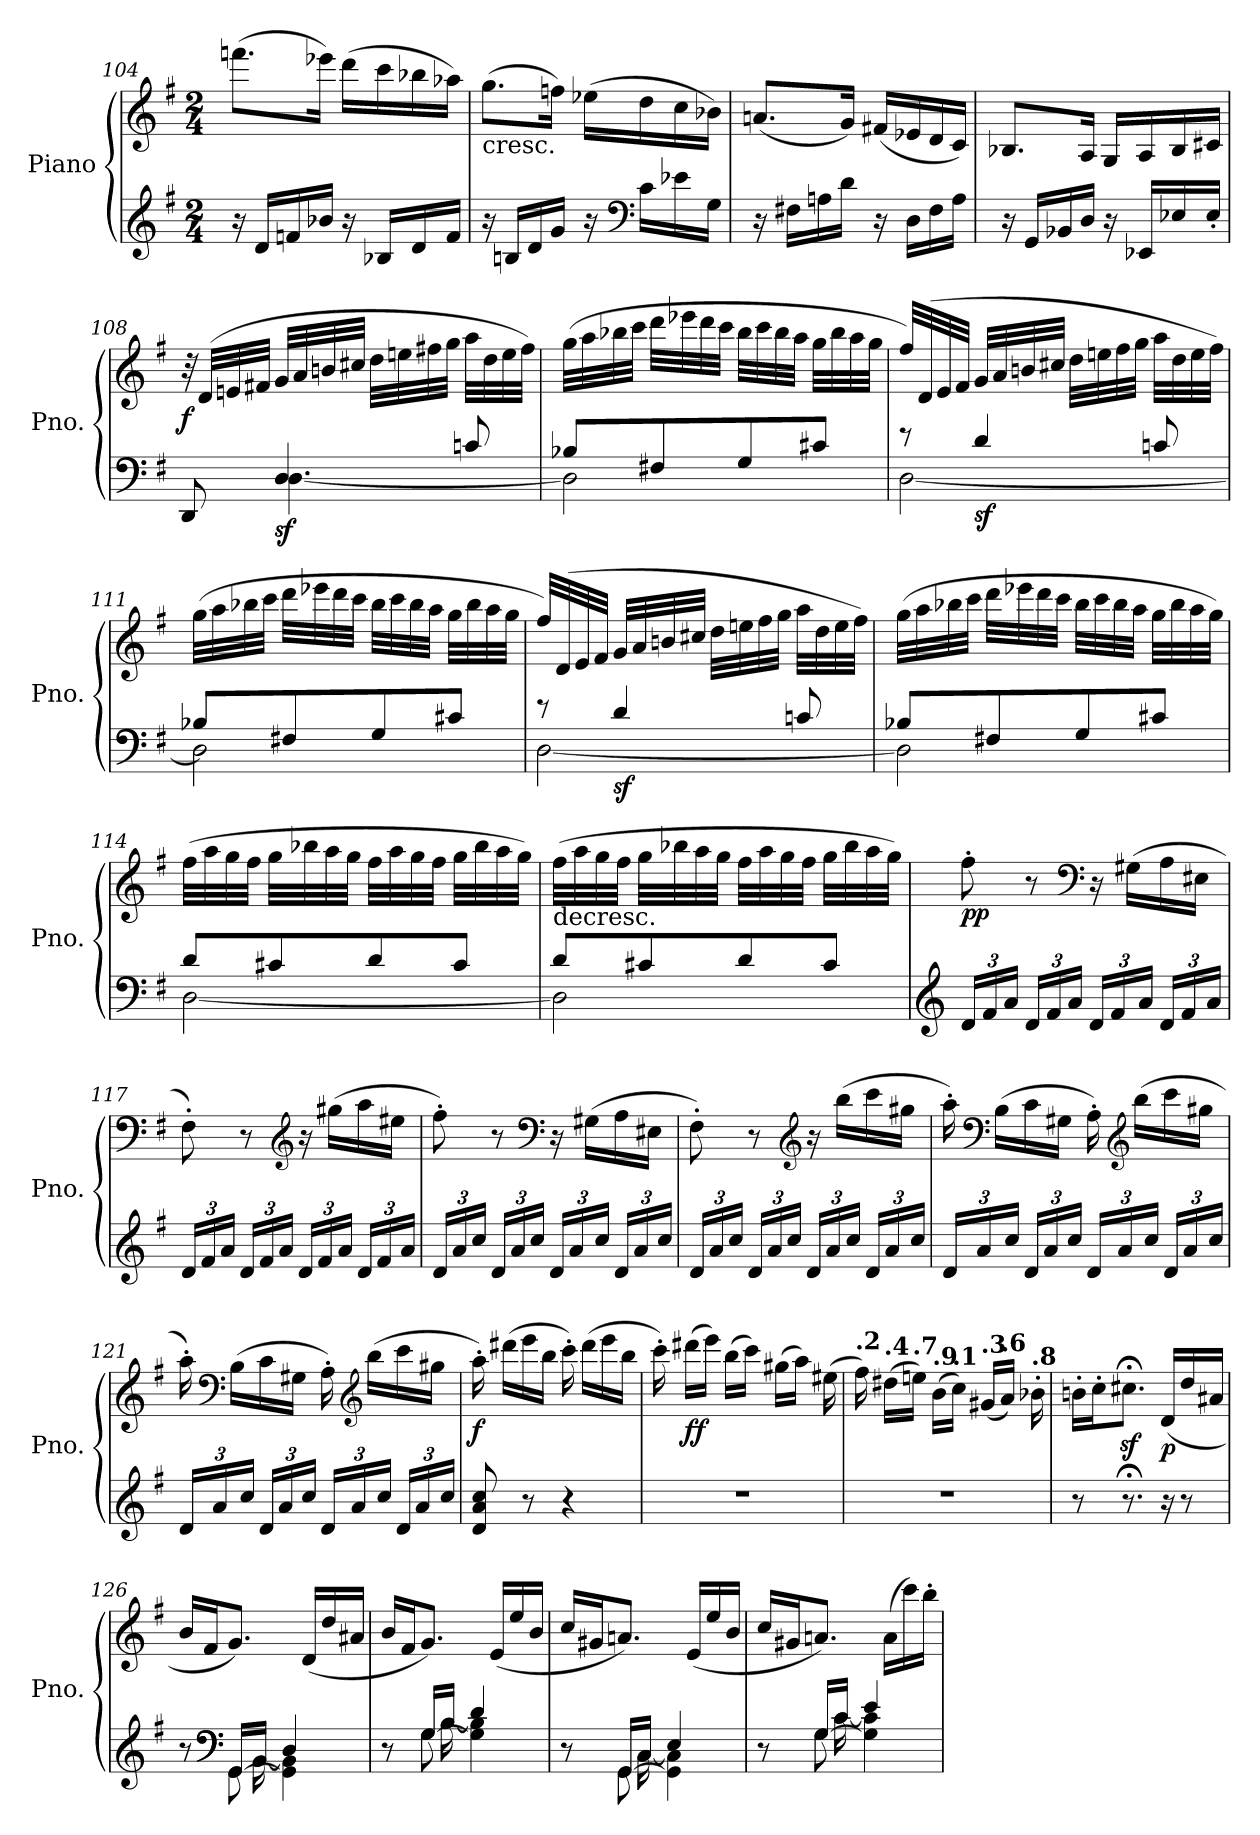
**kern	**kern	**dynam
*part1	*part1	*part1
*staff2	*staff1	*staff1/2
*I"Piano	*	*
*I'Pno.	*	*
*clefG2	*clefG2	*
*k[f#]	*k[f#]	*
*M2/4	*M2/4	*
=104	=104	=104
16r	(>8.fffn\L	.
16d/LL	.	.
16fn/	.	.
16b-X/JJ	16eee-X\Jk)	.
16r	(>16ddd\LL	.
16B-X/LL	16ccc\	.
16d/	16bb-X\	.
16f/JJ	16aa-X\JJ)	.
!!LO:LB:g=z
=105	=105	=105
!	!LO:TX:b:t=cresc.	!
16r	(>8.gg\L	.
16Bn/LL	.	.
16d/	.	.
16g/JJ	16ffn\Jk)	.
16r	(>16ee-X\LL	.
*clefF4	*	*
16c\LL	16dd\	.
16e-X\	16cc\	.
16G\JJ	16b-X\JJ)	.
=106	=106	=106
16r	(<8.an/L	.
16F#X\LL	.	.
16An\	.	.
16d\JJ	16g/Jk)	.
16r	(<16f#X/LL	.
16D\LL	16e-X/	.
16F#\	16d/	.
16A\JJ	16c/JJ)	.
=107	=107	=107
16r	8.B-X/L	.
16GG/LL	.	.
16BB-X/	.	.
16D/JJ	16A/Jk	.
*	*MM92	*
16r	16G/LL	.
*	*MM84	*
16EE-X/LL	16A/	.
*	*MM76	*
16E-X/	16B-/	.
*	*MM68	*
16E-'/JJ	16c#X/JJ	.
=108	=108	=108
*	*MM60	*
*^	*	*
!	!	!	!LO:DY:b
8DD/	8ryy	32r	f
*	*	*MM91	*
.	.	(>32d/LLL	.
.	.	32en/	.
.	.	32f#X/JJJ	.
!	!	!	!LO:DY:b=2
4D/	[4.D\	32g/LLL	sf
.	.	32a/	.
.	.	32bn/	.
.	.	32cc#X/JJJ	.
*	*	*MM88	*
.	.	32dd\LLL	.
.	.	32een\	.
.	.	32ff#X\	.
.	.	32gg\JJJ	.
8cn/	.	32aa\LLL	.
.	.	32dd\	.
.	.	32ee\	.
.	.	32ff#\JJJ)	.
!!LO:LB:g=z
=109	=109	=109	=109
8B-X/L	2D\]	(>32gg\LLL	.
.	.	32aa\	.
.	.	32bb-X\	.
.	.	32ccc\JJJ	.
8F#X/	.	32ddd\LLL	.
.	.	32eee-X\	.
.	.	32ddd\	.
.	.	32ccc\JJJ	.
*	*	*MM91	*
8G/	.	32bb-\LLL	.
.	.	32ccc\	.
.	.	32bb-\	.
.	.	32aa\JJJ	.
8c#X/J	.	32gg\LLL	.
.	.	32bb-\	.
.	.	32aa\	.
.	.	32gg\JJJ	.
=110	=110	=110	=110
8r	[2D\	32ff#/LLL)	.
.	.	(>32d/	.
.	.	32e/	.
.	.	32f#/JJJ	.
!	!	!	!LO:DY:b=2
4d/	.	32g/LLL	sf
.	.	32a/	.
.	.	32bn/	.
.	.	32cc#X/JJJ	.
.	.	32dd\LLL	.
.	.	32een\	.
.	.	32ff#\	.
.	.	32gg\JJJ	.
8cn/	.	32aa\LLL	.
.	.	32dd\	.
.	.	32ee\	.
.	.	32ff#\JJJ)	.
=111	=111	=111	=111
8B-X/L	2D\]	(>32gg\LLL	.
.	.	32aa\	.
.	.	32bb-X\	.
.	.	32ccc\JJJ	.
8F#X/	.	32ddd\LLL	.
.	.	32eee-X\	.
.	.	32ddd\	.
.	.	32ccc\JJJ	.
8G/	.	32bb-\LLL	.
.	.	32ccc\	.
.	.	32bb-\	.
.	.	32aa\JJJ	.
8c#X/J	.	32gg\LLL	.
.	.	32bb-\	.
.	.	32aa\	.
.	.	32gg\JJJ	.
!!LO:LB:g=z
=112	=112	=112	=112
8r	[2D\	32ff#/LLL)	.
.	.	(>32d/	.
.	.	32e/	.
.	.	32f#/JJJ	.
!	!	!	!LO:DY:b=2
4d/	.	32g/LLL	sf
.	.	32a/	.
.	.	32bn/	.
.	.	32cc#X/JJJ	.
.	.	32dd\LLL	.
.	.	32een\	.
.	.	32ff#\	.
.	.	32gg\JJJ	.
8cn/	.	32aa\LLL	.
.	.	32dd\	.
.	.	32ee\	.
.	.	32ff#\JJJ)	.
=113	=113	=113	=113
8B-X/L	2D\]	(>32gg\LLL	.
.	.	32aa\	.
.	.	32bb-X\	.
.	.	32ccc\JJJ	.
8F#X/	.	32ddd\LLL	.
.	.	32eee-X\	.
.	.	32ddd\	.
.	.	32ccc\JJJ	.
8G/	.	32bb-\LLL	.
.	.	32ccc\	.
.	.	32bb-\	.
.	.	32aa\JJJ	.
8c#X/J	.	32gg\LLL	.
.	.	32bb-\	.
.	.	32aa\	.
.	.	32gg\JJJ)	.
=114	=114	=114	=114
8d/L	[2D\	(>32ff#\LLL	.
.	.	32aa\	.
.	.	32gg\	.
.	.	32ff#\JJJ	.
8c#X/	.	32gg\LLL	.
.	.	32bb-X\	.
.	.	32aa\	.
.	.	32gg\JJJ	.
8d/	.	32ff#\LLL	.
.	.	32aa\	.
.	.	32gg\	.
.	.	32ff#\JJJ	.
8c#/J	.	32gg\LLL	.
.	.	32bb-\	.
.	.	32aa\	.
.	.	32gg\JJJ)	.
!!LO:LB:g=z
=115	=115	=115	=115
!	!	!LO:TX:b:t=decresc.	!
8d/L	2D\]	(>32ff#\LLL	.
.	.	32aa\	.
.	.	32gg\	.
.	.	32ff#\JJJ	.
8c#X/	.	32gg\LLL	.
.	.	32bb-X\	.
.	.	32aa\	.
.	.	32gg\JJJ	.
8d/	.	32ff#\LLL	.
.	.	32aa\	.
.	.	32gg\	.
.	.	32ff#\JJJ	.
8c#/J	.	32gg\LLL	.
.	.	32bb-\	.
.	.	32aa\	.
.	.	32gg\JJJ)	.
*v	*v	*	*
=116	=116	=116
*clefG2	*	*
*Xbrackettup	*	*
!	!	!LO:DY:b
24d/LL	8ff#'\	pp
24f#/	.	.
24a/JJ	.	.
24d/LL	8r	.
24f#/	.	.
24a/JJ	.	.
*	*clefF4	*
24d/LL	16r	.
24f#/	.	.
.	(>16G#X\LL	.
24a/JJ	.	.
24d/LL	16A\	.
24f#/	.	.
.	16E#X\JJ	.
24a/JJ	.	.
=117	=117	=117
24d/LL	8F#'\)	.
24f#/	.	.
24a/JJ	.	.
24d/LL	8r	.
24f#/	.	.
24a/JJ	.	.
*	*clefG2	*
24d/LL	16r	.
24f#/	.	.
.	(>16gg#X\LL	.
24a/JJ	.	.
24d/LL	16aa\	.
24f#/	.	.
.	16ee#X\JJ	.
24a/JJ	.	.
!!LO:LB:g=z
=118	=118	=118
24d/LL	8ff#'\)	.
24a/	.	.
24cc/JJ	.	.
24d/LL	8r	.
24a/	.	.
24cc/JJ	.	.
*	*clefF4	*
24d/LL	16r	.
24a/	.	.
.	(>16G#X\LL	.
24cc/JJ	.	.
24d/LL	16A\	.
24a/	.	.
.	16E#X\JJ	.
24cc/JJ	.	.
=119	=119	=119
24d/LL	8F#'\)	.
24a/	.	.
24cc/JJ	.	.
24d/LL	8r	.
24a/	.	.
24cc/JJ	.	.
*	*clefG2	*
24d/LL	16r	.
24a/	.	.
.	(>16bb\LL	.
24cc/JJ	.	.
24d/LL	16ccc\	.
24a/	.	.
.	16gg#X\JJ	.
24cc/JJ	.	.
=120	=120	=120
24d/LL	16aa'\)	.
24a/	.	.
*	*clefF4	*
.	(>16B\LL	.
24cc/JJ	.	.
24d/LL	16c\	.
24a/	.	.
.	16G#X\JJ	.
24cc/JJ	.	.
24d/LL	16A'\)	.
24a/	.	.
*	*clefG2	*
.	(>16bb\LL	.
24cc/JJ	.	.
24d/LL	16ccc\	.
24a/	.	.
.	16gg#X\JJ	.
24cc/JJ	.	.
=121	=121	=121
24d/LL	16aa'\)	.
24a/	.	.
*	*clefF4	*
.	(>16B\LL	.
24cc/JJ	.	.
24d/LL	16c\	.
24a/	.	.
.	16G#X\JJ	.
24cc/JJ	.	.
24d/LL	16A'\)	.
24a/	.	.
*	*clefG2	*
.	(>16bb\LL	.
24cc/JJ	.	.
24d/LL	16ccc\	.
24a/	.	.
.	16gg#X\JJ	.
24cc/JJ	.	.
!!LO:PB:g=z
=122	=122	=122
*	*MM69	*
!	!	!LO:DY:b
8d/ 8a/ 8cc/	16aa'\)	f
.	(>16ddd#X\LL	.
*	*MM79	*
8r	16eee\	.
.	16bb\JJ	.
4r	16ccc'\)	.
.	(>16ddd#\LL	.
.	16eee\	.
.	16bb\JJ	.
=123	=123	=123
*	*MM89	*
2r	16ccc'\)	.
!	!	!LO:DY:b
.	(>16ddd#X\LL	ff
.	16eee\JJ)	.
.	(>16bb\LL	.
.	16ccc\JJ)	.
.	(>16gg#X\LL	.
.	16aa\JJ)	.
*	*MM89	*
.	(>16ee#X\	.
=124	=124	=124
*	*MM85	*
!	!LO:TX:a:B:t=.2	!
2r	16ff#\)	.
*	*MM81	*
!	!LO:TX:a:B:t=.4	!
.	(>16dd#X\LL	.
*	*MM77	*
!	!LO:TX:a:B:t=.7	!
.	16een\JJ)	.
*	*MM73	*
!	!LO:TX:a:B:t=.9	!
.	(>16b\LL	.
*	*MM70	*
!	!LO:TX:a:B:t=.1	!
.	16cc\JJ)	.
*	*MM66	*
!	!LO:TX:a:B:t=.3	!
.	(<16g#X/LL	.
*	*MM62	*
!	!LO:TX:a:B:t=.6	!
.	16a/JJ)	.
*	*MM58	*
!	!LO:TX:a:B:t=.8	!
.	16b-X'\	.
=125	=125	=125
*	*MM55	*
8r	16bn'\LL	.
.	16cc'\J	.
8.r;<	8.cc#Xz<;<\J	.
*	*MM55	*
!	!	!LO:DY:b
16r	(<16d/LL	p
*	*MM60	*
8r	16dd/	.
*	*MM65	*
.	16a#X/JJ	.
=126	=126	=126
*	*MM70	*
*^	*	*
*	*^	*	*
8r	8.ryy	8ryy	16b/LL	.
*	*	*	*MM75	*
.	.	.	16f#/J	.
*clefF4	*	*	*	*
*	*	*	*MM80	*
16GG/LL	.	[8GG\	8.g/J)	.
*	*	*	*MM85	*
16BB/JJ	[16BB\	.	.	.
4D/	4GG\] 4BB\]	4ryy	.	.
*	*	*	*MM95	*
.	.	.	(<16d/LL	.
.	.	.	16dd/	.
.	.	.	16a#X/JJ	.
!!LO:LB:g=z
=127	=127	=127	=127	=127
8r	8.ryy	8ryy	16b/LL	.
.	.	.	16f#/J	.
16G/LL	.	[8G\	8.g/J)	.
16B/JJ	[16B\	.	.	.
4d/	4G\] 4B\]	4ryy	.	.
.	.	.	(<16e/LL	.
.	.	.	16ee/	.
.	.	.	16b/JJ	.
=128	=128	=128	=128	=128
8r	8.ryy	8ryy	16cc/LL	.
.	.	.	16g#X/J	.
16GG/LL	.	[8GG\	8.an/J)	.
16C/JJ	[16C\	.	.	.
4E/	4GG\] 4C\]	4ryy	.	.
.	.	.	(<16e/LL	.
.	.	.	16ee/	.
.	.	.	16b/JJ	.
=129	=129	=129	=129	=129
8r	8.ryy	8ryy	16cc/LL	.
.	.	.	16g#X/J	.
16G/LL	.	[8G\	8.an/J)	.
16c/JJ	[16c\	.	.	.
4e/	4G\] 4c\]	4ryy	.	.
.	.	.	(>16a\LL	.
.	.	.	16ccc\)	.
.	.	.	16bb'\JJ	.
*v	*v	*v	*	*
=	=	=
*-	*-	*-
